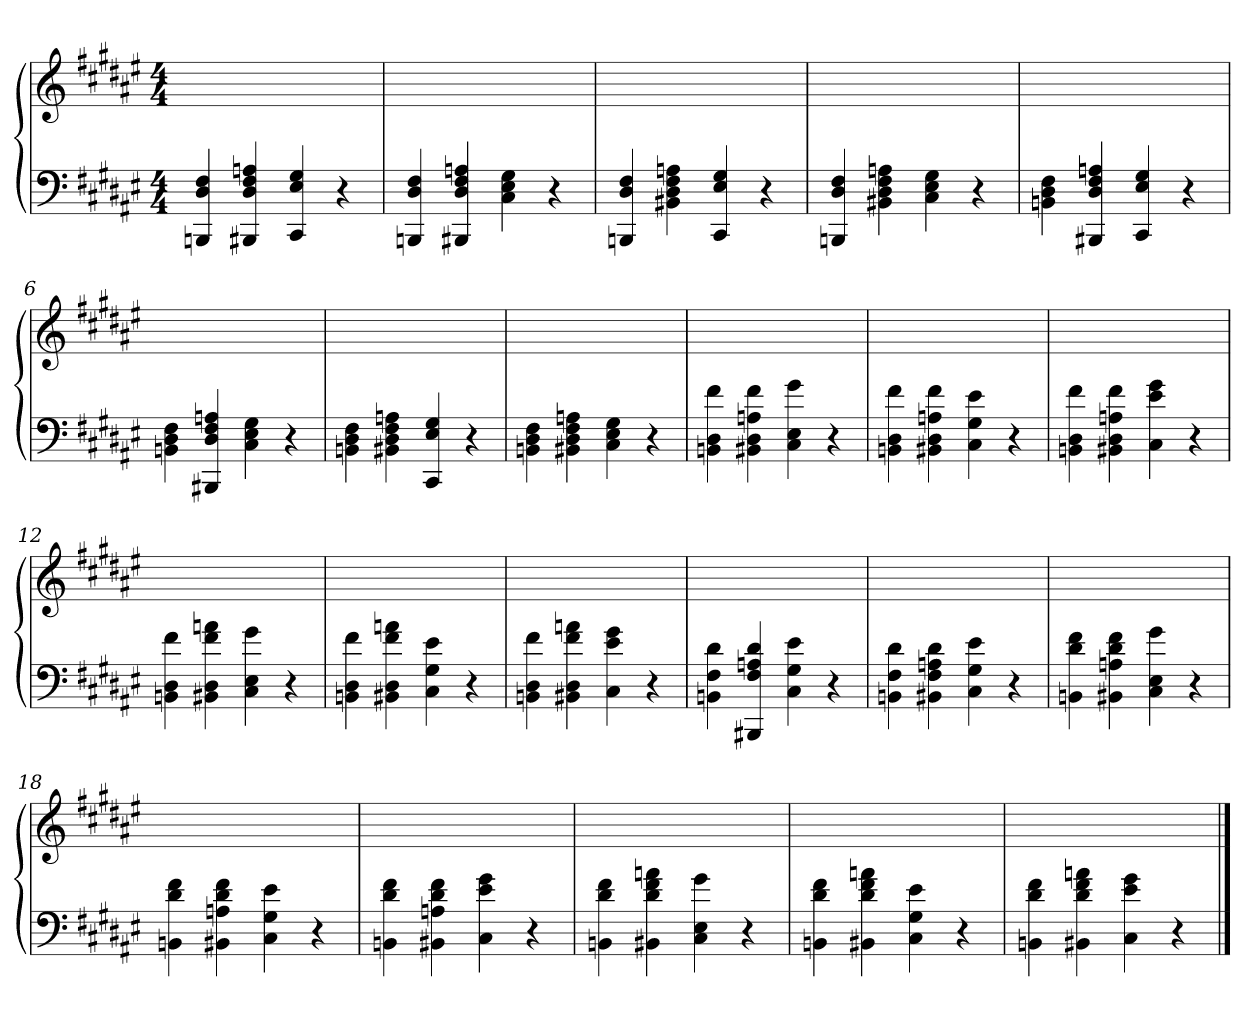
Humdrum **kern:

**kern	**kern
*part2	*part1
*staff2	*staff1
*clefF4	*clefG2
*k[f#c#g#d#a#e#]	*k[f#c#g#d#a#e#]
*F#:	*F#:
*M4/4	*M4/4
*MM60	*MM60
=1	=1
4BBBn 4D# 4F#	1ryy
4BBB#X 4D# 4F# 4An	.
4CC# 4E# 4G#	.
4r	.
=2	=2
4BBBn 4D# 4F#	1ryy
4BBB#X 4D# 4F# 4An	.
4C# 4E# 4G#	.
4r	.
=3	=3
4BBBn 4D# 4F#	1ryy
4BB#X 4D# 4F# 4An	.
4CC# 4E# 4G#	.
4r	.
=4	=4
4BBBn 4D# 4F#	1ryy
4BB#X 4D# 4F# 4An	.
4C# 4E# 4G#	.
4r	.
=5	=5
4BBn 4D# 4F#	1ryy
4BBB#X 4D# 4F# 4An	.
4CC# 4E# 4G#	.
4r	.
=6	=6
4BBn 4D# 4F#	1ryy
4BBB#X 4D# 4F# 4An	.
4C# 4E# 4G#	.
4r	.
=7	=7
4BBn 4D# 4F#	1ryy
4BB#X 4D# 4F# 4An	.
4CC# 4E# 4G#	.
4r	.
=8	=8
4BBn 4D# 4F#	1ryy
4BB#X 4D# 4F# 4An	.
4C# 4E# 4G#	.
4r	.
=9	=9
4BBn 4D# 4f#	1ryy
4BB#X 4D# 4An 4f#	.
4C# 4E# 4g#	.
4r	.
=10	=10
4BBn 4D# 4f#	1ryy
4BB#X 4D# 4An 4f#	.
4C# 4G# 4e#	.
4r	.
=11	=11
4BBn 4D# 4f#	1ryy
4BB#X 4D# 4An 4f#	.
4C# 4e# 4g#	.
4r	.
=12	=12
4BBn 4D# 4f#	1ryy
4BB#X 4D# 4f# 4an	.
4C# 4E# 4g#	.
4r	.
=13	=13
4BBn 4D# 4f#	1ryy
4BB#X 4D# 4f# 4an	.
4C# 4G# 4e#	.
4r	.
=14	=14
4BBn 4D# 4f#	1ryy
4BB#X 4D# 4f# 4an	.
4C# 4e# 4g#	.
4r	.
=15	=15
4BBn 4F# 4d#	1ryy
4BBB#X 4F# 4An 4d#	.
4C# 4G# 4e#	.
4r	.
=16	=16
4BBn 4F# 4d#	1ryy
4BB#X 4F# 4An 4d#	.
4C# 4G# 4e#	.
4r	.
=17	=17
4BBn 4d# 4f#	1ryy
4BB#X 4An 4d# 4f#	.
4C# 4E# 4g#	.
4r	.
=18	=18
4BBn 4d# 4f#	1ryy
4BB#X 4An 4d# 4f#	.
4C# 4G# 4e#	.
4r	.
=19	=19
4BBn 4d# 4f#	1ryy
4BB#X 4An 4d# 4f#	.
4C# 4e# 4g#	.
4r	.
=20	=20
4BBn 4d# 4f#	1ryy
4BB#X 4d# 4f# 4an	.
4C# 4E# 4g#	.
4r	.
=21	=21
4BBn 4d# 4f#	1ryy
4BB#X 4d# 4f# 4an	.
4C# 4G# 4e#	.
4r	.
=22	=22
4BBn 4d# 4f#	1ryy
4BB#X 4d# 4f# 4an	.
4C# 4e# 4g#	.
4r	.
==	==
*-	*-
